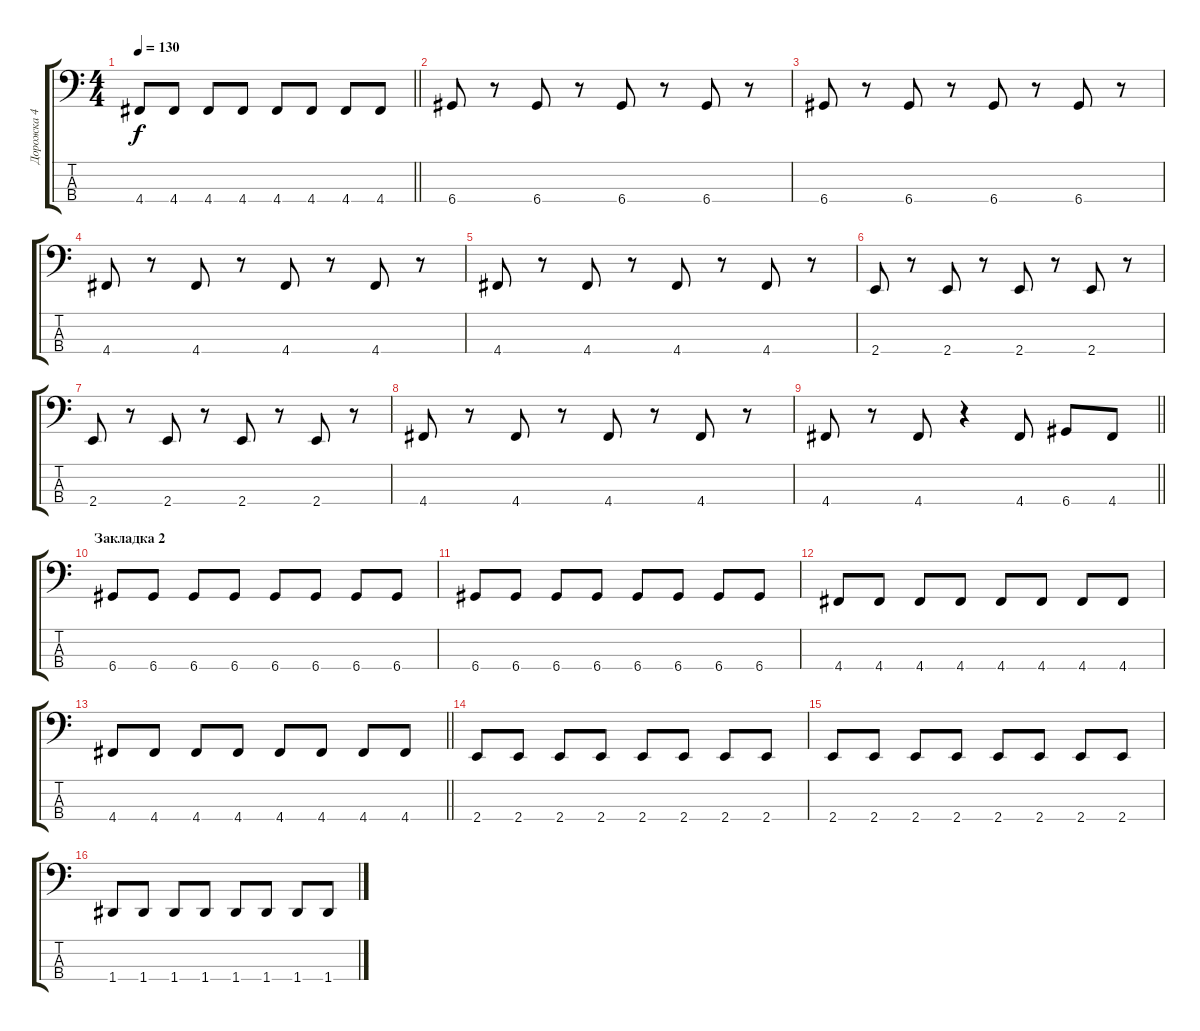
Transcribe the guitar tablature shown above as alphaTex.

\track ("Дорожка 4" "Дорожка 4") {instrument slapbass1}
\staff {score tabs}
\tuning (G2 D2 A1 D1) {hide}
\ts (4 4)
\tempo 130
\clef f4
\barLineRight lightlight
\ks c
4.4.8{dy f} 4.4.8 4.4.8 4.4.8 4.4.8 4.4.8 4.4.8 4.4.8 |
6.4.8 r.8 6.4.8 r.8 6.4.8 r.8 6.4.8 r.8 |
6.4.8 r.8 6.4.8 r.8 6.4.8 r.8 6.4.8 r.8 |
4.4.8 r.8 4.4.8 r.8 4.4.8 r.8 4.4.8 r.8 |
4.4.8 r.8 4.4.8 r.8 4.4.8 r.8 4.4.8 r.8 |
2.4.8 r.8 2.4.8 r.8 2.4.8 r.8 2.4.8 r.8 |
2.4.8 r.8 2.4.8 r.8 2.4.8 r.8 2.4.8 r.8 |
4.4.8 r.8 4.4.8 r.8 4.4.8 r.8 4.4.8 r.8 |
\barLineRight lightlight
4.4.8 r.8 4.4.8 r.4 4.4.8 6.4.8 4.4.8 |
\section ("" "Закладка 2")
6.4.8 6.4.8 6.4.8 6.4.8 6.4.8 6.4.8 6.4.8 6.4.8 |
6.4.8 6.4.8 6.4.8 6.4.8 6.4.8 6.4.8 6.4.8 6.4.8 |
4.4.8 4.4.8 4.4.8 4.4.8 4.4.8 4.4.8 4.4.8 4.4.8 |
\barLineRight lightlight
4.4.8 4.4.8 4.4.8 4.4.8 4.4.8 4.4.8 4.4.8 4.4.8 |
2.4.8 2.4.8 2.4.8 2.4.8 2.4.8 2.4.8 2.4.8 2.4.8 |
2.4.8 2.4.8 2.4.8 2.4.8 2.4.8 2.4.8 2.4.8 2.4.8 |
1.4.8 1.4.8 1.4.8 1.4.8 1.4.8 1.4.8 1.4.8 1.4.8
